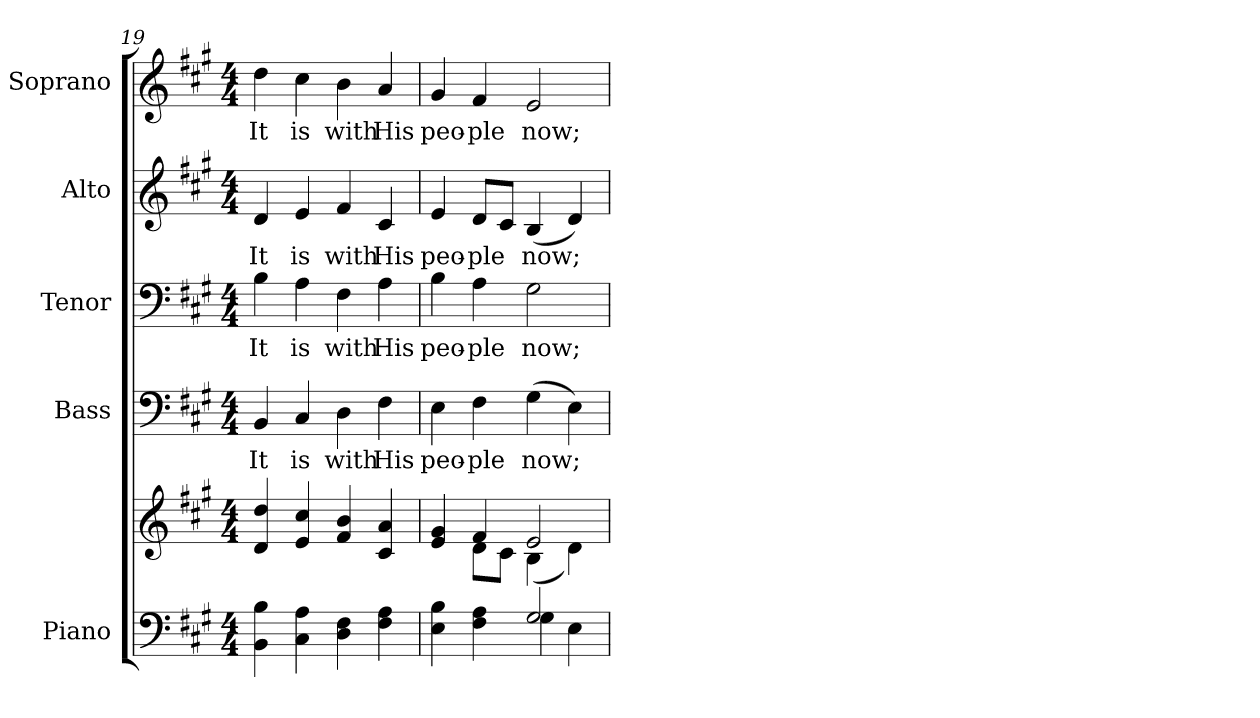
**kern	**kern	**kern	**text	**kern	**text	**kern	**text	**kern	**text
*part5	*part5	*part4	*part4	*part3	*part3	*part2	*part2	*part1	*part1
*staff6	*staff5	*staff4	*staff4	*staff3	*staff3	*staff2	*staff2	*staff1	*staff1
*I"Piano	*	*I"Bass	*	*I"Tenor	*	*I"Alto	*	*I"Soprano	*
*I'Pno.	*	*I'B.	*	*I'T.	*	*I'A.	*	*I'S.	*
!!LO:PB:g=z
*clefF4	*clefG2	*clefF4	*	*clefF4	*	*clefG2	*	*clefG2	*
*k[f#c#g#]	*k[f#c#g#]	*k[f#c#g#]	*	*k[f#c#g#]	*	*k[f#c#g#]	*	*k[f#c#g#]	*
*A:	*A:	*A:	*	*A:	*	*A:	*	*A:	*
*M4/4	*M4/4	*M4/4	*	*M4/4	*	*M4/4	*	*M4/4	*
=19	=19	=19	=19	=19	=19	=19	=19	=19	=19
!	!	!	!LO:LY:b:color=#000000	!	!	!	!	!	!
!	!	!	!	!	!LO:LY:b:color=#000000	!	!	!	!
!	!	!	!	!	!	!	!LO:LY:b:color=#000000	!	!
!	!	!	!	!	!	!	!	!	!LO:LY:b:color=#000000
4BBi\ 4Bi	4di/ 4ddi	4BBi/	It	4Bi\	It	4di/	It	4ddi\	It
!	!	!	!LO:LY:b:color=#000000	!	!	!	!	!	!
!	!	!	!	!	!LO:LY:b:color=#000000	!	!	!	!
!	!	!	!	!	!	!	!LO:LY:b:color=#000000	!	!
!	!	!	!	!	!	!	!	!	!LO:LY:b:color=#000000
4C#i\ 4Ai	4ei/ 4cc#i	4C#i/	is	4Ai\	is	4ei/	is	4cc#i\	is
!	!	!	!LO:LY:b:color=#000000	!	!	!	!	!	!
!	!	!	!	!	!LO:LY:b:color=#000000	!	!	!	!
!	!	!	!	!	!	!	!LO:LY:b:color=#000000	!	!
!	!	!	!	!	!	!	!	!	!LO:LY:b:color=#000000
4Di\ 4F#i	4f#i/ 4bi	4Di\	with	4F#i\	with	4f#i/	with	4bi\	with
!	!	!	!LO:LY:b:color=#000000	!	!	!	!	!	!
!	!	!	!	!	!LO:LY:b:color=#000000	!	!	!	!
!	!	!	!	!	!	!	!LO:LY:b:color=#000000	!	!
!	!	!	!	!	!	!	!	!	!LO:LY:b:color=#000000
4F#i\ 4Ai	4c#i/ 4ai	4F#i\	His	4Ai\	His	4c#i/	His	4ai/	His
=20	=20	=20	=20	=20	=20	=20	=20	=20	=20
*^	*^	*	*	*	*	*	*	*	*
!	!	!	!	!	!LO:LY:b:color=#000000	!	!	!	!	!	!
!	!	!	!	!	!	!	!LO:LY:b:color=#000000	!	!	!	!
!	!	!	!	!	!	!	!	!	!LO:LY:b:color=#000000	!	!
!	!	!	!	!	!	!	!	!	!	!	!LO:LY:b:color=#000000
4Ei\ 4Bi	2ryy	4ei/ 4g#i	4ryy	4Ei\	peo-	4Bi\	peo-	4ei/	peo-	4g#i/	peo-
!	!	!	!	!	!LO:LY:b:color=#000000	!	!	!	!	!	!
!	!	!	!	!	!	!	!LO:LY:b:color=#000000	!	!	!	!
!	!	!	!	!	!	!	!	!	!LO:LY:b:color=#000000	!	!
!	!	!	!	!	!	!	!	!	!	!	!LO:LY:b:color=#000000
4F#i\ 4Ai	.	4f#i/	8di\L	4F#i\	-ple	4Ai\	-ple	8di/L	-ple	4f#i/	-ple
.	.	.	8c#i\J	.	.	.	.	8c#i/J	.	.	.
!	!	!	!	!	!LO:LY:b:color=#000000	!	!	!	!	!	!
!	!	!	!	!	!	!	!LO:LY:b:color=#000000	!	!	!	!
!	!	!	!	!	!	!	!	!	!LO:LY:b:color=#000000	!	!
!	!	!	!	!	!	!	!	!	!	!	!LO:LY:b:color=#000000
2G#i/	4G#i\	2ei/	(4Bi\	(4G#i\	now;	2G#i\	now;	(4Bi/	now;	2ei/	now;
.	4Ei\	.	4di\)	4Ei\)	.	.	.	4di/)	.	.	.
*v	*v	*	*	*	*	*	*	*	*	*	*
*	*v	*v	*	*	*	*	*	*	*	*
=	=	=	=	=	=	=	=	=	=
*-	*-	*-	*-	*-	*-	*-	*-	*-	*-
